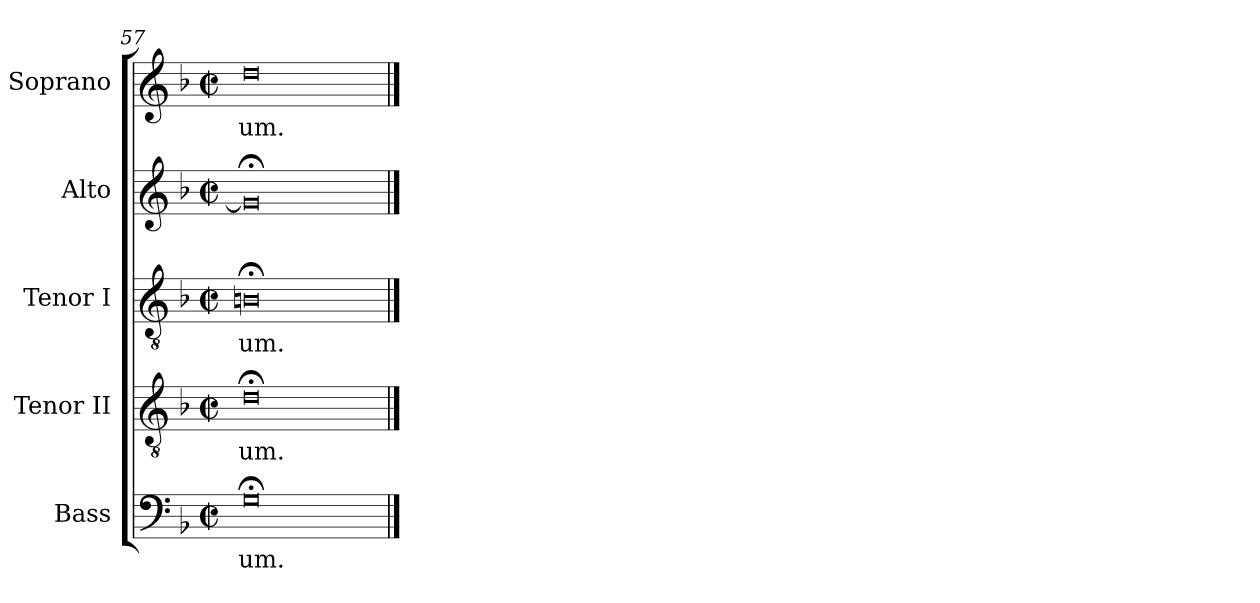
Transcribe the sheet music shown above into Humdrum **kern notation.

**kern	**text	**kern	**text	**kern	**text	**kern	**kern	**text
*part5	*part5	*part4	*part4	*part3	*part3	*part2	*part1	*part1
*staff5	*staff5	*staff4	*staff4	*staff3	*staff3	*staff2	*staff1	*staff1
*I"Bass	*	*I"Tenor II	*	*I"Tenor I	*	*I"Alto	*I"Soprano	*
*I'B	*	*I'T II	*	*I'T I	*	*I'A	*I'S	*
*clefF4	*	*clefGv2	*	*clefGv2	*	*clefG2	*clefG2	*
*k[b-]	*	*k[b-]	*	*k[b-]	*	*k[b-]	*k[b-]	*
*F:	*	*F:	*	*F:	*	*F:	*F:	*
*M4/2	*	*M4/2	*	*M4/2	*	*M4/2	*M4/2	*
*met(c|)	*	*met(c|)	*	*met(c|)	*	*met(c|)	*met(c|)	*
=57	=57	=57	=57	=57	=57	=57	=57	=57
!	!LO:LY:b	!	!LO:LY:b	!	!LO:LY:b	!	!	!LO:LY:b
0G;<	-um.	0d;<	-um.	0Bn;<	-um.	0g;<]	0dd	-um.
==	==	==	==	==	==	==	==	==
*-	*-	*-	*-	*-	*-	*-	*-	*-
